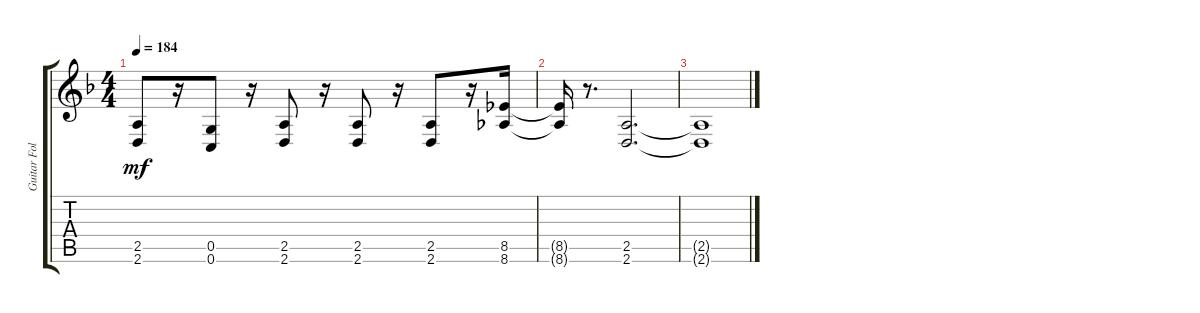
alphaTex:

\track ("Guitar Folder R" "Guitar Fol") {instrument electricbassfinger}
\staff {score tabs}
\tuning (D4 A3 F3 C3 G2 C2) {hide}
\ts (4 4)
\tempo 184
\clef g2
\ks dminor
(2.5 2.6).8{dy mf} r.16 (0.5 0.6).8 r.16 (2.5 2.6).8 r.16 (2.5 2.6).8 r.16 (2.5 2.6).8 r.16 (8.5 8.6).16 |
(8.5{t} 8.6{t}).16 r.8{d} (2.5 2.6).2{d} |
(2.5{t} 2.6{t}).1
